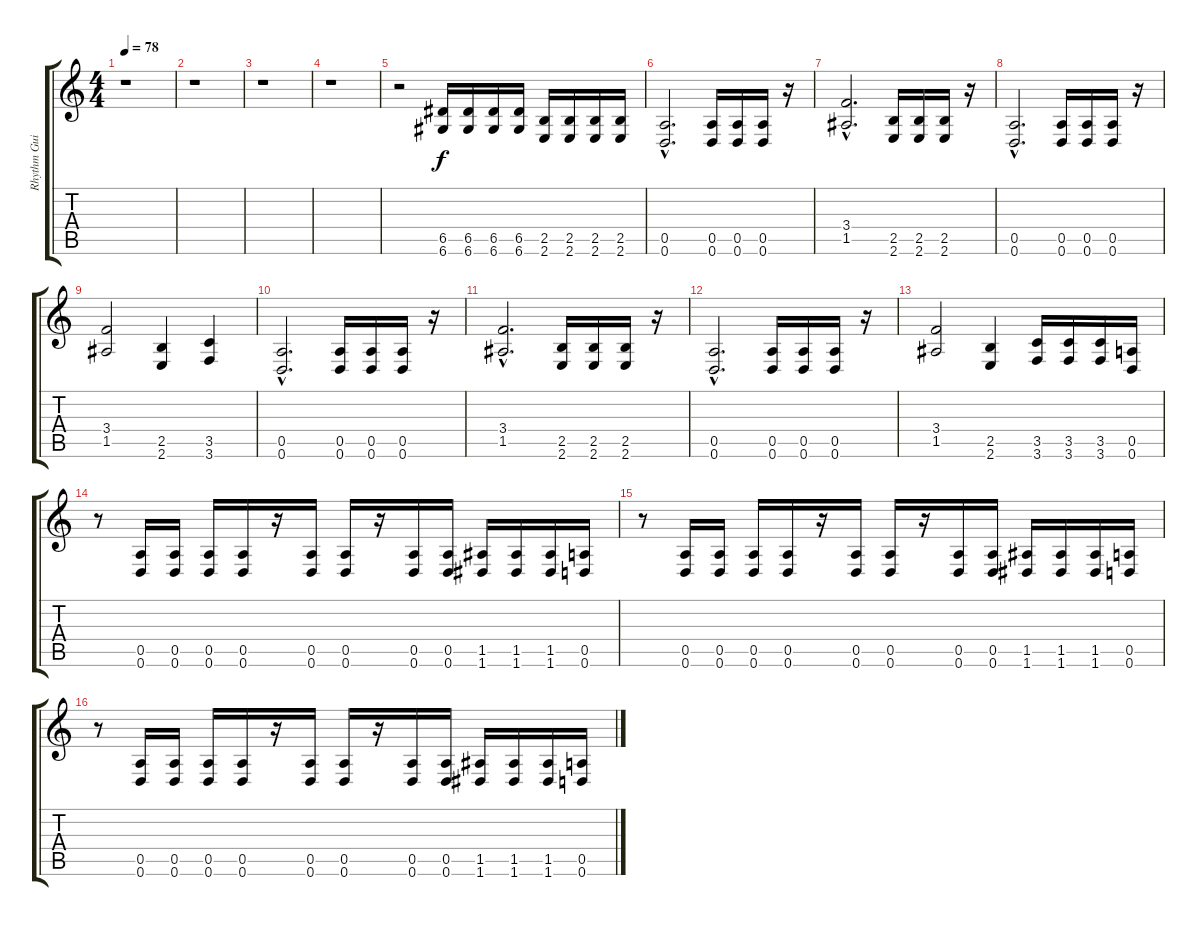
\track ("Rhythm Guitar" "Rhythm Gui") {instrument electricguitarclean}
\staff {score tabs}
\tuning (E4 B3 G3 D3 A2 D2) {hide}
\ts (4 4)
\tempo 78
\clef g2
\ks c
r.1{dy f} |
r.1 |
r.1 |
r.1 |
r.2 (6.5 6.6).16 (6.5 6.6).16 (6.5 6.6).16 (6.5 6.6).16 (2.5 2.6).16 (2.5 2.6).16 (2.5 2.6).16 (2.5 2.6).16 |
(0.5{hac} 0.6{hac}).2{d} (0.5 0.6).16 (0.5 0.6).16 (0.5 0.6).16 r.16 |
(3.4{hac} 1.5{hac}).2{d} (2.5 2.6).16 (2.5 2.6).16 (2.5 2.6).16 r.16 |
(0.5{hac} 0.6{hac}).2{d} (0.5 0.6).16 (0.5 0.6).16 (0.5 0.6).16 r.16 |
(3.4 1.5).2 (2.5 2.6).4 (3.5 3.6).4 |
(0.5{hac} 0.6{hac}).2{d} (0.5 0.6).16 (0.5 0.6).16 (0.5 0.6).16 r.16 |
(3.4{hac} 1.5{hac}).2{d} (2.5 2.6).16 (2.5 2.6).16 (2.5 2.6).16 r.16 |
(0.5{hac} 0.6{hac}).2{d} (0.5 0.6).16 (0.5 0.6).16 (0.5 0.6).16 r.16 |
(3.4 1.5).2 (2.5 2.6).4 (3.5 3.6).16 (3.5 3.6).16 (3.5 3.6).16 (0.5 0.6).16 |
r.8 (0.5 0.6).16 (0.5 0.6).16 (0.5 0.6).16 (0.5 0.6).16 r.16 (0.5 0.6).16 (0.5 0.6).16 r.16 (0.5 0.6).16 (0.5 0.6).16 (1.5 1.6).16 (1.5 1.6).16 (1.5 1.6).16 (0.5 0.6).16 |
r.8 (0.5 0.6).16 (0.5 0.6).16 (0.5 0.6).16 (0.5 0.6).16 r.16 (0.5 0.6).16 (0.5 0.6).16 r.16 (0.5 0.6).16 (0.5 0.6).16 (1.5 1.6).16 (1.5 1.6).16 (1.5 1.6).16 (0.5 0.6).16 |
r.8 (0.5 0.6).16 (0.5 0.6).16 (0.5 0.6).16 (0.5 0.6).16 r.16 (0.5 0.6).16 (0.5 0.6).16 r.16 (0.5 0.6).16 (0.5 0.6).16 (1.5 1.6).16 (1.5 1.6).16 (1.5 1.6).16 (0.5 0.6).16
